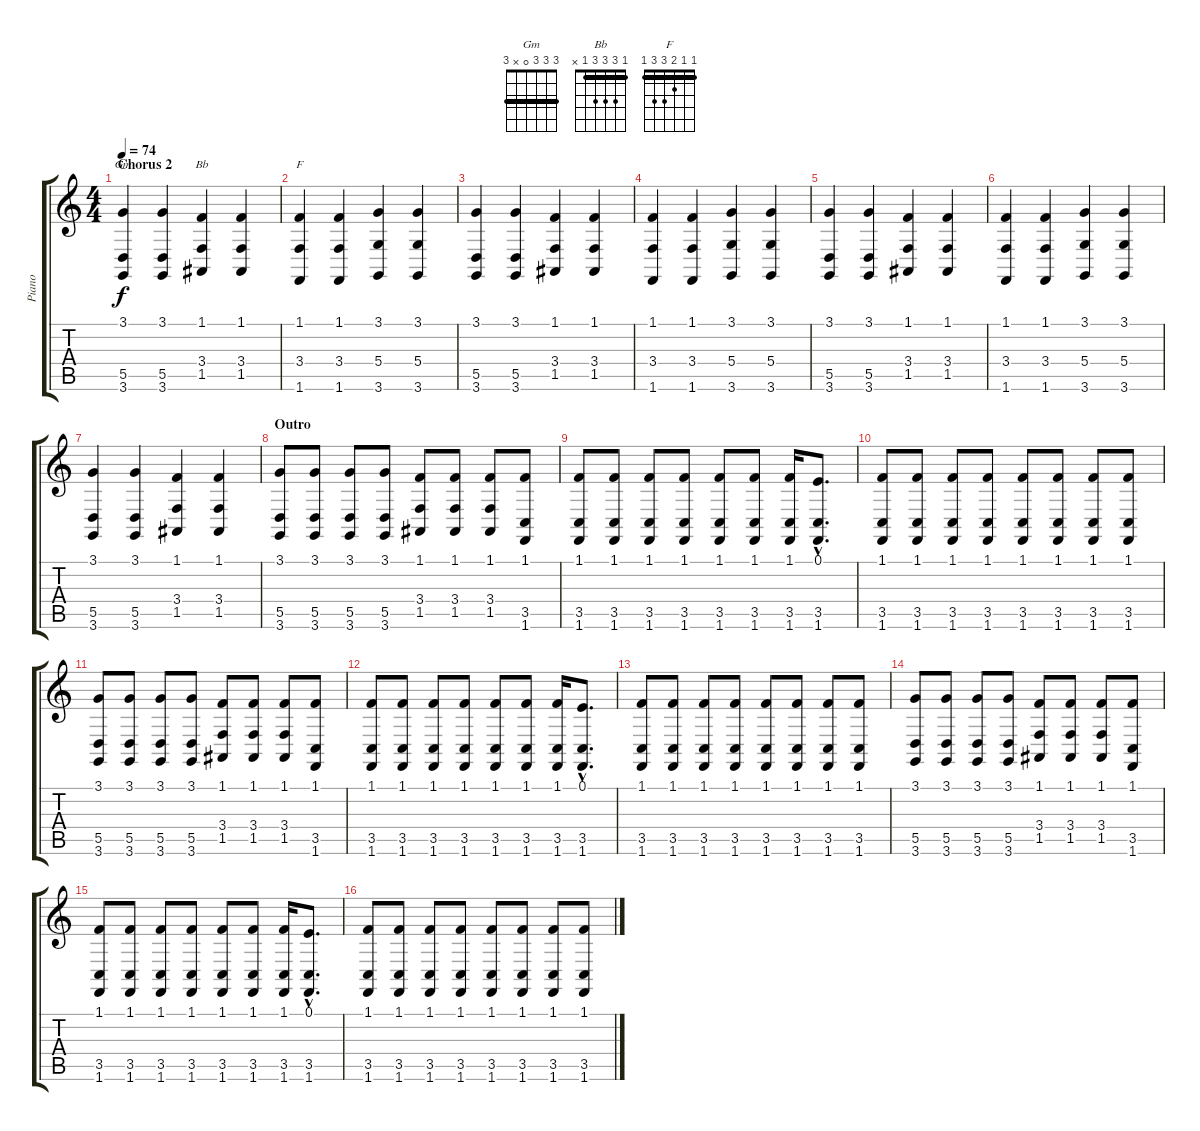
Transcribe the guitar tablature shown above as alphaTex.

\track ("Piano" "Piano") {instrument brightacousticpiano}
\staff {score tabs}
\tuning (E4 B3 G3 D3 A2 E2) {hide}
\chord ("Gm" 3 3 3 0 x 3) {barre 3}
\chord ("Bb" 1 3 3 3 1 x) {barre 1}
\chord ("F" 1 1 2 3 3 1) {barre 1}
\ts (4 4)
\section ("" "Chorus 2")
\tempo 74
\clef g2
\ks c
(3.1 5.5 3.6).4{ch "Gm" dy f} (3.1 5.5 3.6).4 (1.1 3.4 1.5).4{ch "Bb"} (1.1 3.4 1.5).4 |
(1.1 3.4 1.6).4{ch "F"} (1.1 3.4 1.6).4 (3.1 5.4 3.6).4 (3.1 5.4 3.6).4 |
(3.1 5.5 3.6).4 (3.1 5.5 3.6).4 (1.1 3.4 1.5).4 (1.1 3.4 1.5).4 |
(1.1 3.4 1.6).4 (1.1 3.4 1.6).4 (3.1 5.4 3.6).4 (3.1 5.4 3.6).4 |
(3.1 5.5 3.6).4 (3.1 5.5 3.6).4 (1.1 3.4 1.5).4 (1.1 3.4 1.5).4 |
(1.1 3.4 1.6).4 (1.1 3.4 1.6).4 (3.1 5.4 3.6).4 (3.1 5.4 3.6).4 |
(3.1 5.5 3.6).4 (3.1 5.5 3.6).4 (1.1 3.4 1.5).4 (1.1 3.4 1.5).4 |
\section ("" "Outro")
(3.1 5.5 3.6).8 (3.1 5.5 3.6).8 (3.1 5.5 3.6).8 (3.1 5.5 3.6).8 (1.1 3.4 1.5).8 (1.1 3.4 1.5).8 (1.1 3.4 1.5).8 (1.1 3.5 1.6).8 |
(1.1 3.5 1.6).8 (1.1 3.5 1.6).8 (1.1 3.5 1.6).8 (1.1 3.5 1.6).8 (1.1 3.5 1.6).8 (1.1 3.5 1.6).8 (1.1 3.5 1.6).16 (0.1{hac} 3.5{hac} 1.6{hac}).8{d} |
(1.1 3.5 1.6).8 (1.1 3.5 1.6).8 (1.1 3.5 1.6).8 (1.1 3.5 1.6).8 (1.1 3.5 1.6).8 (1.1 3.5 1.6).8 (1.1 3.5 1.6).8 (1.1 3.5 1.6).8 |
(3.1 5.5 3.6).8 (3.1 5.5 3.6).8 (3.1 5.5 3.6).8 (3.1 5.5 3.6).8 (1.1 3.4 1.5).8 (1.1 3.4 1.5).8 (1.1 3.4 1.5).8 (1.1 3.5 1.6).8 |
(1.1 3.5 1.6).8 (1.1 3.5 1.6).8 (1.1 3.5 1.6).8 (1.1 3.5 1.6).8 (1.1 3.5 1.6).8 (1.1 3.5 1.6).8 (1.1 3.5 1.6).16 (0.1{hac} 3.5{hac} 1.6{hac}).8{d} |
(1.1 3.5 1.6).8 (1.1 3.5 1.6).8 (1.1 3.5 1.6).8 (1.1 3.5 1.6).8 (1.1 3.5 1.6).8 (1.1 3.5 1.6).8 (1.1 3.5 1.6).8 (1.1 3.5 1.6).8 |
(3.1 5.5 3.6).8 (3.1 5.5 3.6).8 (3.1 5.5 3.6).8 (3.1 5.5 3.6).8 (1.1 3.4 1.5).8 (1.1 3.4 1.5).8 (1.1 3.4 1.5).8 (1.1 3.5 1.6).8 |
(1.1 3.5 1.6).8 (1.1 3.5 1.6).8 (1.1 3.5 1.6).8 (1.1 3.5 1.6).8 (1.1 3.5 1.6).8 (1.1 3.5 1.6).8 (1.1 3.5 1.6).16 (0.1{hac} 3.5{hac} 1.6{hac}).8{d} |
(1.1 3.5 1.6).8 (1.1 3.5 1.6).8 (1.1 3.5 1.6).8 (1.1 3.5 1.6).8 (1.1 3.5 1.6).8 (1.1 3.5 1.6).8 (1.1 3.5 1.6).8 (1.1 3.5 1.6).8
